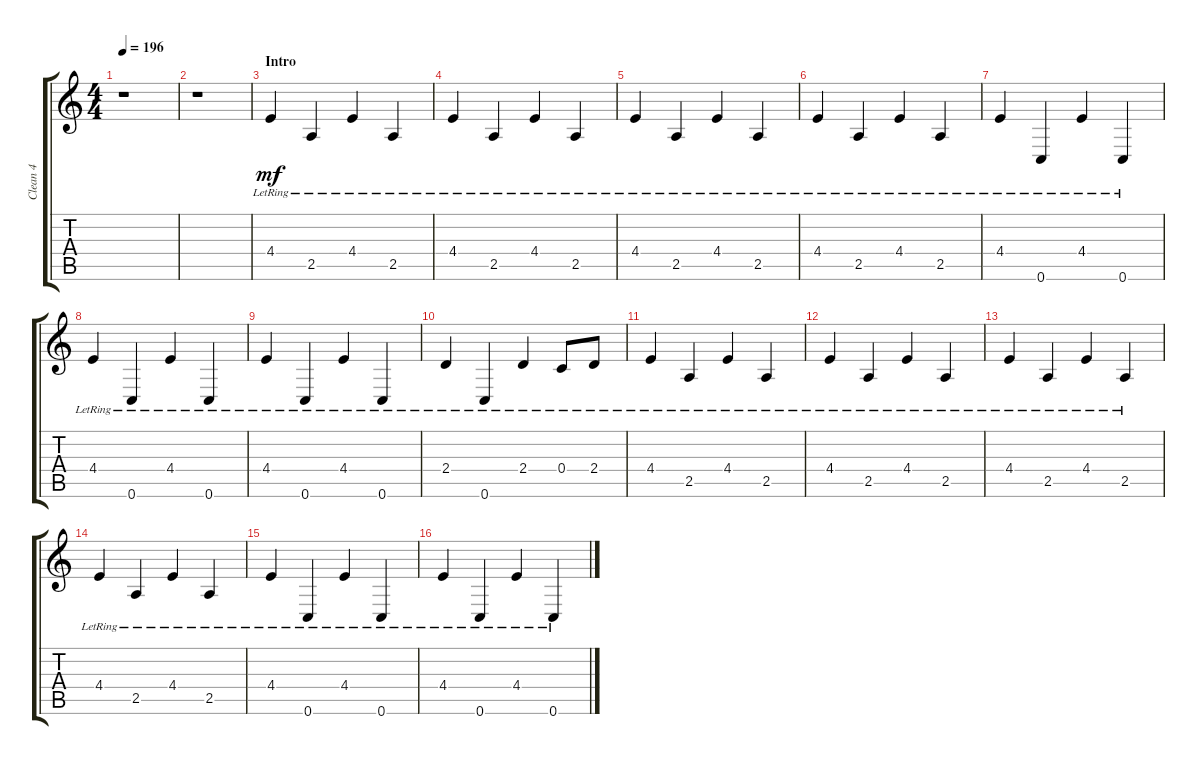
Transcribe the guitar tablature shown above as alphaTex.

\track ("Clean 4" "Clean 4") {instrument electricguitarclean}
\staff {score tabs}
\tuning (D4 A3 F3 C3 G2 C2) {hide}
\ts (4 4)
\tempo 196
\clef g2
\ks aminor
r.1{dy mf instrument electricguitarclean} |
r.1 |
\section ("" "Intro")
4.4{lr}.4 2.5{lr}.4 4.4{lr}.4 2.5{lr}.4 |
4.4{lr}.4 2.5{lr}.4 4.4{lr}.4 2.5{lr}.4 |
4.4{lr}.4 2.5{lr}.4 4.4{lr}.4 2.5{lr}.4 |
4.4{lr}.4 2.5{lr}.4 4.4{lr}.4 2.5{lr}.4 |
4.4{lr}.4 0.6{lr}.4 4.4{lr}.4 0.6{lr}.4 |
4.4{lr}.4 0.6{lr}.4 4.4{lr}.4 0.6{lr}.4 |
4.4{lr}.4 0.6{lr}.4 4.4{lr}.4 0.6{lr}.4 |
2.4{lr}.4 0.6{lr}.4 2.4{lr}.4 0.4{lr}.8 2.4{lr}.8 |
4.4{lr}.4 2.5{lr}.4 4.4{lr}.4 2.5{lr}.4 |
4.4{lr}.4 2.5{lr}.4 4.4{lr}.4 2.5{lr}.4 |
4.4{lr}.4 2.5{lr}.4 4.4{lr}.4 2.5{lr}.4 |
4.4{lr}.4 2.5{lr}.4 4.4{lr}.4 2.5{lr}.4 |
4.4{lr}.4 0.6{lr}.4 4.4{lr}.4 0.6{lr}.4 |
4.4{lr}.4 0.6{lr}.4 4.4{lr}.4 0.6{lr}.4
